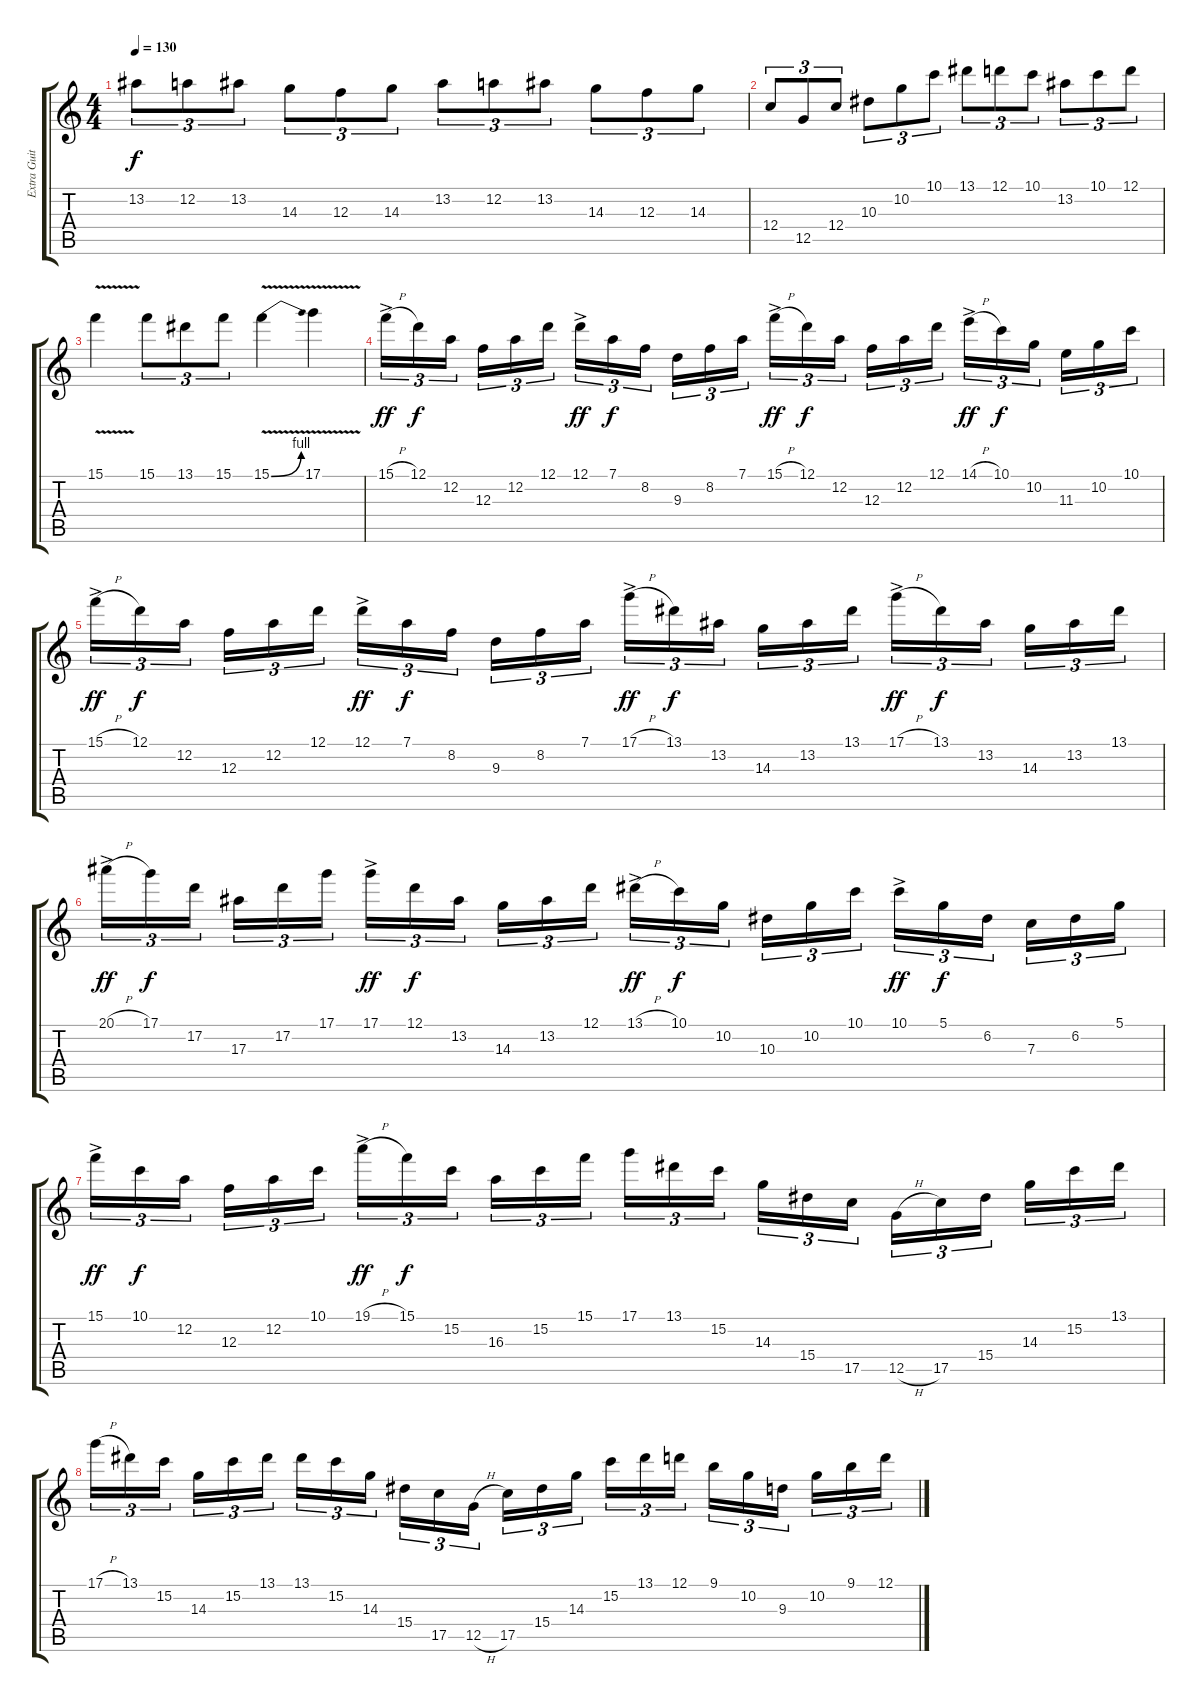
\track ("Extra Guitar #1" "Extra Guit") {instrument distortionguitar}
\staff {score tabs}
\tuning (D4 A3 F3 C3 G2 C2) {hide}
\ts (4 4)
\tempo 130
\clef g2
\ks c
13.2.8{tu (3 2) dy f} 12.2.8{tu (3 2)} 13.2.8{tu (3 2)} 14.3.8{tu (3 2)} 12.3.8{tu (3 2)} 14.3.8{tu (3 2)} 13.2.8{tu (3 2)} 12.2.8{tu (3 2)} 13.2.8{tu (3 2)} 14.3.8{tu (3 2)} 12.3.8{tu (3 2)} 14.3.8{tu (3 2)} |
12.4.8{tu (3 2)} 12.5.8{tu (3 2)} 12.4.8{tu (3 2)} 10.3.8{tu (3 2)} 10.2.8{tu (3 2)} 10.1.8{tu (3 2)} 13.1.8{tu (3 2)} 12.1.8{tu (3 2)} 10.1.8{tu (3 2)} 13.2.8{tu (3 2)} 10.1.8{tu (3 2)} 12.1.8{tu (3 2)} |
15.1{v}.4 15.1.8{tu (3 2)} 13.1.8{tu (3 2)} 15.1.8{tu (3 2)} 15.1{be (bend 0 0 60 4) v}.4 17.1{v}.4 |
15.1{h ac}.16{tu (3 2) dy ff} 12.1.16{tu (3 2) dy f} 12.2.16{tu (3 2)} 12.3.16{tu (3 2)} 12.2.16{tu (3 2)} 12.1.16{tu (3 2)} 12.1{ac}.16{tu (3 2) dy ff} 7.1.16{tu (3 2) dy f} 8.2.16{tu (3 2)} 9.3.16{tu (3 2)} 8.2.16{tu (3 2)} 7.1.16{tu (3 2)} 15.1{h ac}.16{tu (3 2) dy ff} 12.1.16{tu (3 2) dy f} 12.2.16{tu (3 2)} 12.3.16{tu (3 2)} 12.2.16{tu (3 2)} 12.1.16{tu (3 2)} 14.1{h ac}.16{tu (3 2) dy ff} 10.1.16{tu (3 2) dy f} 10.2.16{tu (3 2)} 11.3.16{tu (3 2)} 10.2.16{tu (3 2)} 10.1.16{tu (3 2)} |
15.1{h ac}.16{tu (3 2) dy ff} 12.1.16{tu (3 2) dy f} 12.2.16{tu (3 2)} 12.3.16{tu (3 2)} 12.2.16{tu (3 2)} 12.1.16{tu (3 2)} 12.1{ac}.16{tu (3 2) dy ff} 7.1.16{tu (3 2) dy f} 8.2.16{tu (3 2)} 9.3.16{tu (3 2)} 8.2.16{tu (3 2)} 7.1.16{tu (3 2)} 17.1{h ac}.16{tu (3 2) dy ff} 13.1.16{tu (3 2) dy f} 13.2.16{tu (3 2)} 14.3.16{tu (3 2)} 13.2.16{tu (3 2)} 13.1.16{tu (3 2)} 17.1{h ac}.16{tu (3 2) dy ff} 13.1.16{tu (3 2) dy f} 13.2.16{tu (3 2)} 14.3.16{tu (3 2)} 13.2.16{tu (3 2)} 13.1.16{tu (3 2)} |
20.1{h ac}.16{tu (3 2) dy ff} 17.1.16{tu (3 2) dy f} 17.2.16{tu (3 2)} 17.3.16{tu (3 2)} 17.2.16{tu (3 2)} 17.1.16{tu (3 2)} 17.1{ac}.16{tu (3 2) dy ff} 12.1.16{tu (3 2) dy f} 13.2.16{tu (3 2)} 14.3.16{tu (3 2)} 13.2.16{tu (3 2)} 12.1.16{tu (3 2)} 13.1{h ac}.16{tu (3 2) dy ff} 10.1.16{tu (3 2) dy f} 10.2.16{tu (3 2)} 10.3.16{tu (3 2)} 10.2.16{tu (3 2)} 10.1.16{tu (3 2)} 10.1{ac}.16{tu (3 2) dy ff} 5.1.16{tu (3 2) dy f} 6.2.16{tu (3 2)} 7.3.16{tu (3 2)} 6.2.16{tu (3 2)} 5.1.16{tu (3 2)} |
15.1{ac}.16{tu (3 2) dy ff} 10.1.16{tu (3 2) dy f} 12.2.16{tu (3 2)} 12.3.16{tu (3 2)} 12.2.16{tu (3 2)} 10.1.16{tu (3 2)} 19.1{h ac}.16{tu (3 2) dy ff} 15.1.16{tu (3 2) dy f} 15.2.16{tu (3 2)} 16.3.16{tu (3 2)} 15.2.16{tu (3 2)} 15.1.16{tu (3 2)} 17.1.16{tu (3 2)} 13.1.16{tu (3 2)} 15.2.16{tu (3 2)} 14.3.16{tu (3 2)} 15.4.16{tu (3 2)} 17.5.16{tu (3 2)} 12.5{h}.16{tu (3 2)} 17.5.16{tu (3 2)} 15.4.16{tu (3 2)} 14.3.16{tu (3 2)} 15.2.16{tu (3 2)} 13.1.16{tu (3 2)} |
17.1{h}.16{tu (3 2)} 13.1.16{tu (3 2)} 15.2.16{tu (3 2)} 14.3.16{tu (3 2)} 15.2.16{tu (3 2)} 13.1.16{tu (3 2)} 13.1.16{tu (3 2)} 15.2.16{tu (3 2)} 14.3.16{tu (3 2)} 15.4.16{tu (3 2)} 17.5.16{tu (3 2)} 12.5{h}.16{tu (3 2)} 17.5.16{tu (3 2)} 15.4.16{tu (3 2)} 14.3.16{tu (3 2)} 15.2.16{tu (3 2)} 13.1.16{tu (3 2)} 12.1.16{tu (3 2)} 9.1.16{tu (3 2)} 10.2.16{tu (3 2)} 9.3.16{tu (3 2)} 10.2.16{tu (3 2)} 9.1.16{tu (3 2)} 12.1.16{tu (3 2)}
